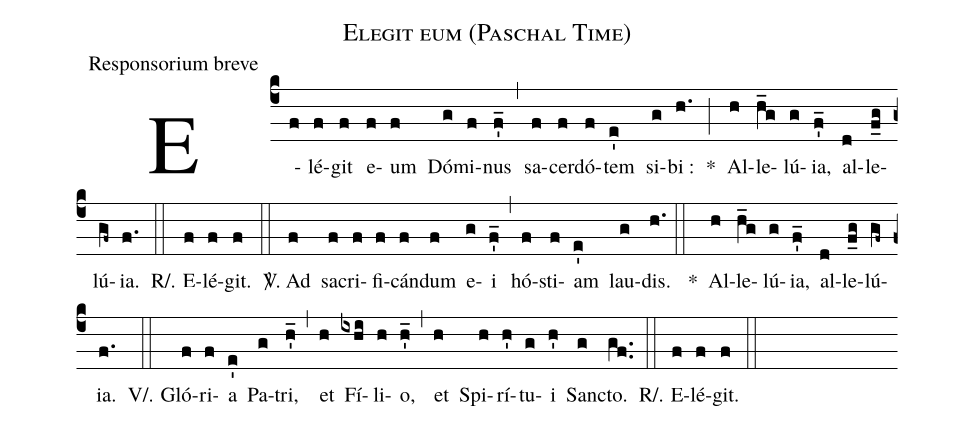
name:Elegit eum (Paschal Time);
office-part:Responsorium breve;
%%
(c4) E(f)lé(f)git(f) e(f)um(f) Dó(g)mi(f)nus(f'_) (,) sa(f)cer(f)dó(f)tem(e') si(g)bi :(h.) *(;) Al(h)le(h_g)lú(g){ia},(f'_) al(d)le(f_g)lú(gf~){ia}.(f.) (::)
R/. E(f)lé(f)git.(f) (::)
<sp>V/</sp>. Ad(f) sa(f)cri(f)fi(f)cán(f)dum(f) e(g)i(f'_) (,) hó(f)sti(f)am(e') lau(g)dis.(h.) (::)
*() Al(h)le(h_g)lú(g){ia},(f'_) al(d)le(f_g)lú(gf~){ia}.(f.) (::)
V/. Gló(f)ri(f)a(e') Pa(g)tri,(h'_) (,) et(h) Fí(ixhi)li(h)o,(h'_) (,) et(h) Spi(h)rí(h')tu(g)i(h') San(g)cto.(gf..) (::)
R/. E(f)lé(f)git.(f) (::)
